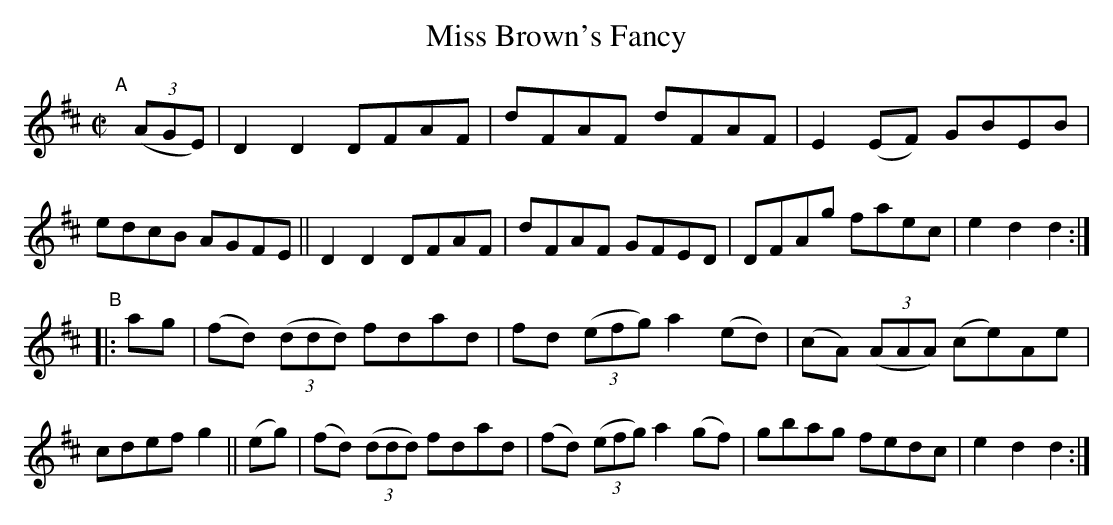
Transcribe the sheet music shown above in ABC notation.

X:1
T: Miss Brown's Fancy
M: C|
L: 1/8
K: D
"^A"[|] (3(AGE) \
|  D2D2 DFAF | dFAF dFAF | E2(EF) GBEB | edcB AGFE \
|| D2D2 DFAF | dFAF GFED | DFAg   faec | e2d2 d2 :|
"^B"\
|: ag  | (fd) (3(ddd) fdad |  fd  (3(efg) a2(ed) | (cA) (3(AAA) (ce)Ae | cdef g2 \
||(eg) | (fd) (3(ddd) fdad | (fd) (3(efg) a2(gf) | gbag fedc | e2d2 d2 :|
